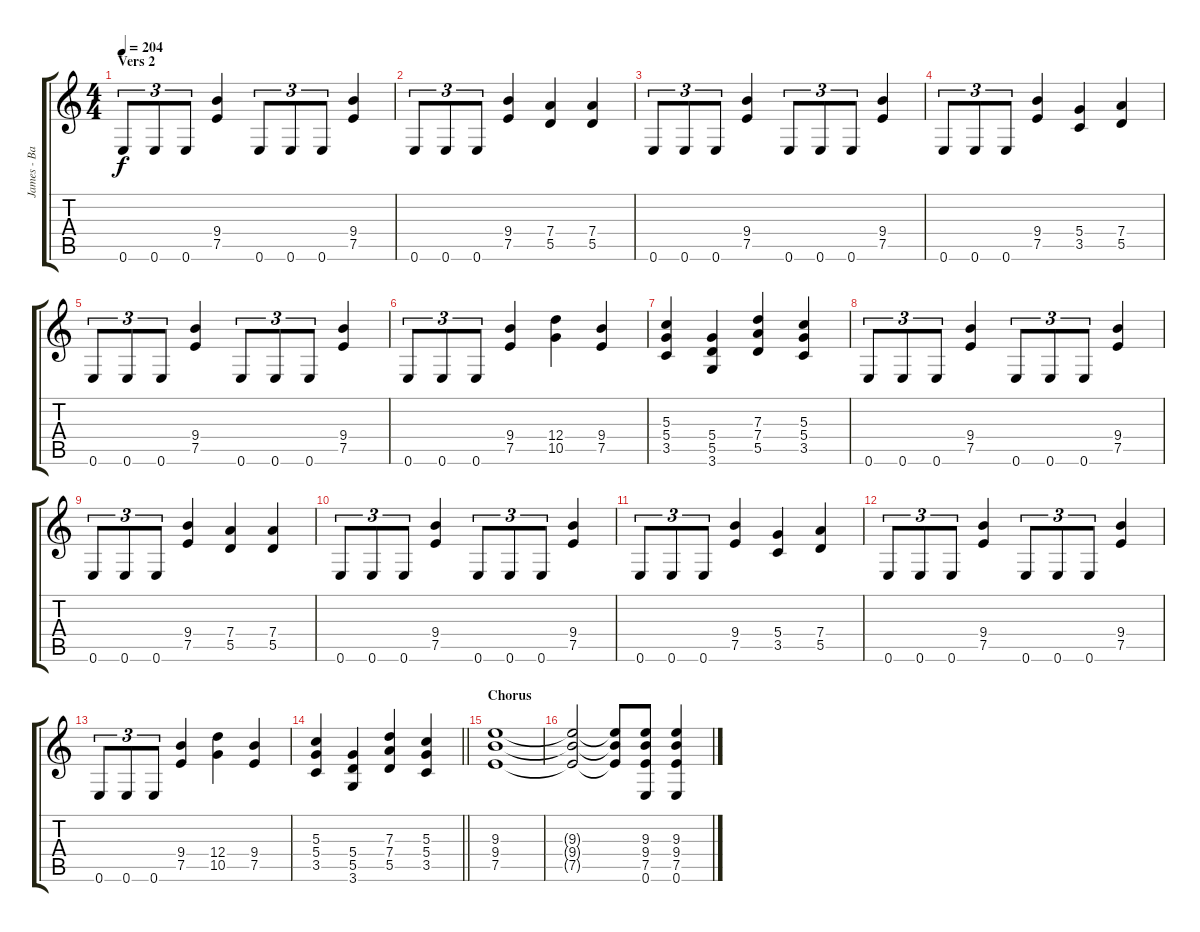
\track ("James - Back Guitar" "James - Ba") {solo instrument overdrivenguitar}
\staff {score tabs}
\tuning (E4 B3 G3 D3 A2 E2) {hide}
\ts (4 4)
\section ("" "Vers 2")
\tempo 204
\clef g2
\ks c
0.6.8{tu (3 2) dy f} 0.6.8{tu (3 2)} 0.6.8{tu (3 2)} (9.4 7.5).4 0.6.8{tu (3 2)} 0.6.8{tu (3 2)} 0.6.8{tu (3 2)} (9.4 7.5).4 |
0.6.8{tu (3 2)} 0.6.8{tu (3 2)} 0.6.8{tu (3 2)} (9.4 7.5).4 (7.4 5.5).4 (7.4 5.5).4 |
0.6.8{tu (3 2)} 0.6.8{tu (3 2)} 0.6.8{tu (3 2)} (9.4 7.5).4 0.6.8{tu (3 2)} 0.6.8{tu (3 2)} 0.6.8{tu (3 2)} (9.4 7.5).4 |
0.6.8{tu (3 2)} 0.6.8{tu (3 2)} 0.6.8{tu (3 2)} (9.4 7.5).4 (5.4 3.5).4 (7.4 5.5).4 |
0.6.8{tu (3 2)} 0.6.8{tu (3 2)} 0.6.8{tu (3 2)} (9.4 7.5).4 0.6.8{tu (3 2)} 0.6.8{tu (3 2)} 0.6.8{tu (3 2)} (9.4 7.5).4 |
0.6.8{tu (3 2)} 0.6.8{tu (3 2)} 0.6.8{tu (3 2)} (9.4 7.5).4 (12.4 10.5).4 (9.4 7.5).4 |
(5.3 5.4 3.5).4 (5.4 5.5 3.6).4 (7.3 7.4 5.5).4 (5.3 5.4 3.5).4 |
0.6.8{tu (3 2)} 0.6.8{tu (3 2)} 0.6.8{tu (3 2)} (9.4 7.5).4 0.6.8{tu (3 2)} 0.6.8{tu (3 2)} 0.6.8{tu (3 2)} (9.4 7.5).4 |
0.6.8{tu (3 2)} 0.6.8{tu (3 2)} 0.6.8{tu (3 2)} (9.4 7.5).4 (7.4 5.5).4 (7.4 5.5).4 |
0.6.8{tu (3 2)} 0.6.8{tu (3 2)} 0.6.8{tu (3 2)} (9.4 7.5).4 0.6.8{tu (3 2)} 0.6.8{tu (3 2)} 0.6.8{tu (3 2)} (9.4 7.5).4 |
0.6.8{tu (3 2)} 0.6.8{tu (3 2)} 0.6.8{tu (3 2)} (9.4 7.5).4 (5.4 3.5).4 (7.4 5.5).4 |
0.6.8{tu (3 2)} 0.6.8{tu (3 2)} 0.6.8{tu (3 2)} (9.4 7.5).4 0.6.8{tu (3 2)} 0.6.8{tu (3 2)} 0.6.8{tu (3 2)} (9.4 7.5).4 |
0.6.8{tu (3 2)} 0.6.8{tu (3 2)} 0.6.8{tu (3 2)} (9.4 7.5).4 (12.4 10.5).4 (9.4 7.5).4 |
\barLineRight lightlight
(5.3 5.4 3.5).4 (5.4 5.5 3.6).4 (7.3 7.4 5.5).4 (5.3 5.4 3.5).4 |
\section ("" "Chorus")
(9.3 9.4 7.5).1 |
(9.3{t} 9.4{t} 7.5{t}).2 (9.3{t} 9.4{t} 7.5{t}).8 (9.3 9.4 7.5 0.6).8 (9.3 9.4 7.5 0.6).4
